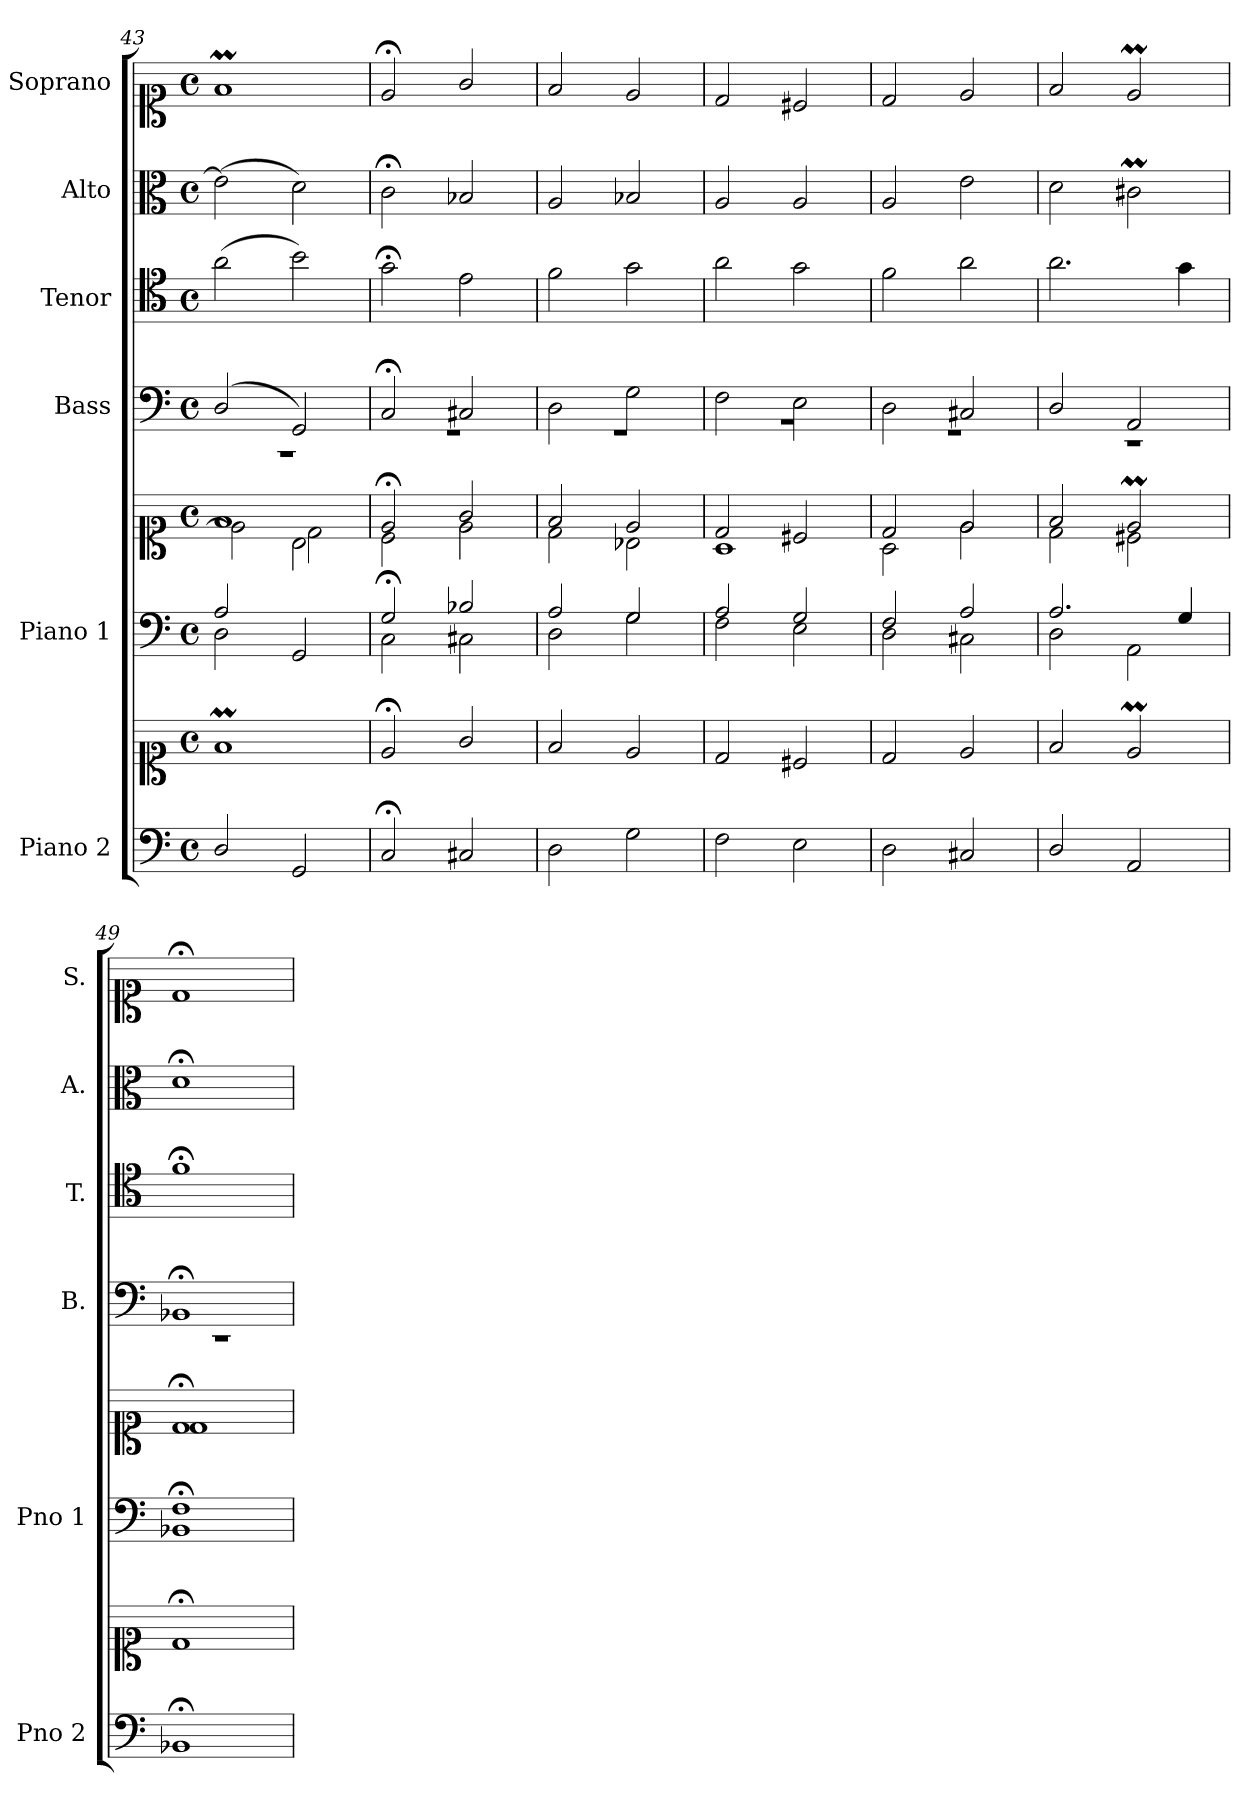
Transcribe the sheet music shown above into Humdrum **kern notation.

**kern	**kern	**kern	**kern	**kern	**kern	**kern	**kern
*part6	*part6	*part5	*part5	*part4	*part3	*part2	*part1
*staff8	*staff7	*staff6	*staff5	*staff4	*staff3	*staff2	*staff1
*I"Piano 2	*	*I"Piano 1	*	*I"Bass	*I"Tenor	*I"Alto	*I"Soprano
*I'Pno 2	*	*I'Pno 1	*	*I'B.	*I'T.	*I'A.	*I'S.
*clefF4	*clefC1	*clefF4	*clefC1	*clefF4	*clefC4	*clefC3	*clefC1
*	*	*	*	*	*ITrd7c12	*	*
*k[]	*k[]	*k[]	*k[]	*k[]	*k[]	*k[]	*k[]
*M4/4	*M4/4	*M4/4	*M4/4	*M4/4	*M4/4	*M4/4	*M4/4
*met(c)	*met(c)	*met(c)	*met(c)	*met(c)	*met(c)	*met(c)	*met(c)
=43	=43	=43	=43	=43	=43	=43	=43
*	*	*^	*^	*^	*	*	*
*	*	*	*	*	*^	*	*	*	*	*
2D/	1fM/	2A/	2D\	1f/	2ryy	2e\]	(2D/	1r	(2A\	(2e\]	1fM/
2GG/	.	2ryy	2GG/	.	2B\	2d\	2GG/)	.	2B\)	2d\)	.
*	*	*	*	*	*v	*v	*	*	*	*	*
=44	=44	=44	=44	=44	=44	=44	=44	=44	=44	=44
2C;/	2e;</	2G;/	2C\	2e;</	2c\	2C;</	1r	2G;<\	2c;<\	2e;</
2C#X/	2g/	2B-X/	2C#X\	2g/	2e\	2C#X/	.	2E\	2B-X/	2g/
=45	=45	=45	=45	=45	=45	=45	=45	=45	=45	=45
2D\	2f/	2A/	2D\	2f/	2d\	2D\	1r	2F\	2A/	2f/
2G\	2e/	2G/	2G\	2e/	2B-X\	2G\	.	2G\	2B-X/	2e/
!!LO:PB:g=z
=46	=46	=46	=46	=46	=46	=46	=46	=46	=46	=46
2F\	2d/	2A/	2F\	2d/	1A\	2F\	1r	2A\	2A/	2d/
2E\	2c#X/	2G/	2E\	2c#X/	.	2E\	.	2G\	2A/	2c#X/
=47	=47	=47	=47	=47	=47	=47	=47	=47	=47	=47
2D\	2d/	2F/	2D\	2d/	2A\	2D\	1r	2F\	2A/	2d/
2C#X/	2e/	2A/	2C#X\	2e/	2e\	2C#X/	.	2A\	2e\	2e/
=48	=48	=48	=48	=48	=48	=48	=48	=48	=48	=48
2D/	2f/	2.A/	2D\	2f/	2d\	2D/	1r	2.A\	2d\	2f/
2AA/	2em/	.	2AA\	2em/	2c#X\	2AA/	.	.	2c#Xm\	2em/
.	.	4G/	.	.	.	.	.	4G\	.	.
=49	=49	=49	=49	=49	=49	=49	=49	=49	=49	=49
1BB-X;/	1d;</	1F;/	1BB-X\	1d;</	1d\	1BB-X;</	1r	1F;<\	1d;<\	1d;</
*	*	*v	*v	*	*	*v	*v	*	*	*
*	*	*	*v	*v	*	*	*	*
=	=	=	=	=	=	=	=
*-	*-	*-	*-	*-	*-	*-	*-
